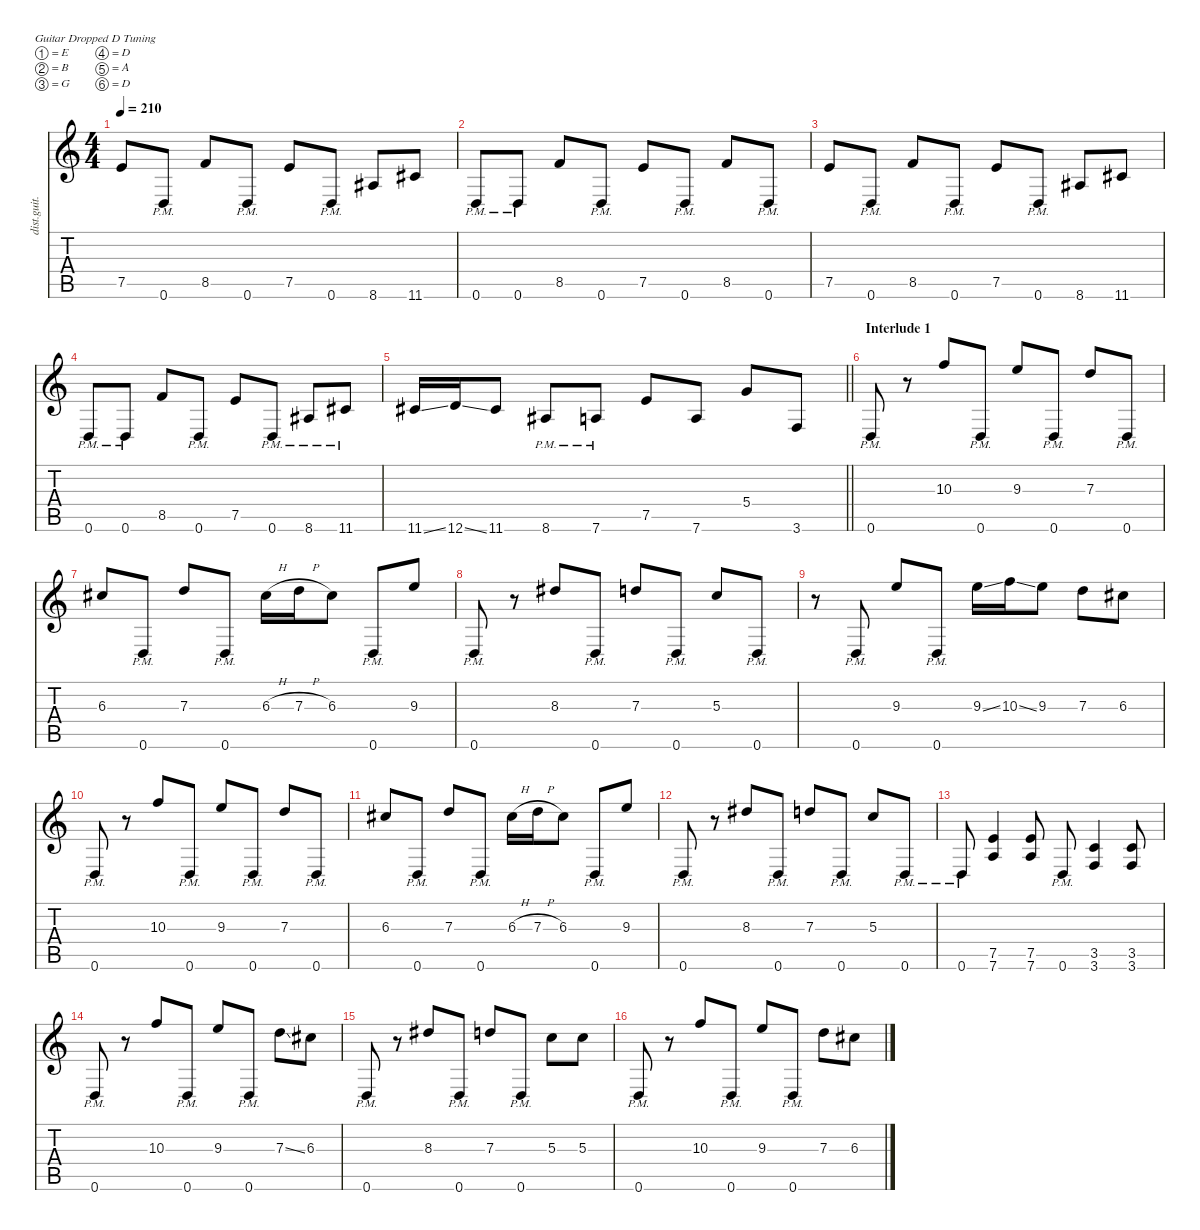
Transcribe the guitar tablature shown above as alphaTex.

\defaultSystemsLayout 4
\hideDynamics
\bracketExtendMode nobrackets
\otherSystemsTrackNameOrientation horizontal
\track ("Willie Adler - Rhythm" "dist.guit.") {instrument distortionguitar}
\staff {score tabs}
\tuning (E4 B3 G3 D3 A2 D2)
\ts (4 4)
\tempo 210
\clef g2
\ks c
7.5.8{dy f} 0.6{pm}.8 8.5.8 0.6{pm}.8 7.5.8 0.6{pm}.8 8.6{acc #}.8 11.6{acc #}.8 |
0.6{pm}.8 0.6{pm}.8 8.5.8 0.6{pm}.8 7.5.8 0.6{pm}.8 8.5.8 0.6{pm}.8 |
7.5.8 0.6{pm}.8 8.5.8 0.6{pm}.8 7.5.8 0.6{pm}.8 8.6{acc #}.8 11.6{acc #}.8 |
0.6{pm}.8 0.6{pm}.8 8.5.8 0.6{pm}.8 7.5.8 0.6{pm}.8 8.6{pm acc #}.8 11.6{pm acc #}.8 |
\barLineRight lightlight
11.6{ss acc #}.16 12.6{ss}.16 11.6{acc #}.8 8.6{pm acc #}.8 7.6{pm}.8 7.5.8 7.6.8 5.4.8 3.6.8 |
\section ("" "Interlude 1")
0.6{pm}.8 r.8 10.3.8 0.6{pm}.8 9.3.8 0.6{pm}.8 7.3.8 0.6{pm}.8 |
6.3{acc #}.8 0.6{pm}.8 7.3.8 0.6{pm}.8 6.3{h acc #}.16 7.3{h}.16 6.3{acc #}.8 0.6{pm}.8 9.3.8 |
0.6{pm}.8 r.8 8.3{acc #}.8 0.6{pm}.8 7.3.8 0.6{pm}.8 5.3.8 0.6{pm}.8 |
r.8 0.6{pm}.8 9.3.8 0.6{pm}.8 9.3{ss}.16 10.3{ss}.16 9.3.8 7.3.8 6.3{acc #}.8 |
0.6{pm}.8 r.8 10.3.8 0.6{pm}.8 9.3.8 0.6{pm}.8 7.3.8 0.6{pm}.8 |
6.3{acc #}.8 0.6{pm}.8 7.3.8 0.6{pm}.8 6.3{h acc #}.16 7.3{h}.16 6.3{acc #}.8 0.6{pm}.8 9.3.8 |
0.6{pm}.8 r.8 8.3{acc #}.8 0.6{pm}.8 7.3.8 0.6{pm}.8 5.3.8 0.6{pm}.8 |
0.6{pm}.8 (7.5 7.6).4 (7.5 7.6).8 0.6{pm}.8 (3.5 3.6).4 (3.5 3.6).8 |
0.6{pm}.8 r.8 10.3.8 0.6{pm}.8 9.3.8 0.6{pm}.8 7.3{ss}.8 6.3{acc #}.8 |
0.6{pm}.8 r.8 8.3{acc #}.8 0.6{pm}.8 7.3.8 0.6{pm}.8 5.3.8 5.3.8 |
0.6{pm}.8 r.8 10.3.8 0.6{pm}.8 9.3.8 0.6{pm}.8 7.3.8 6.3{acc #}.8
